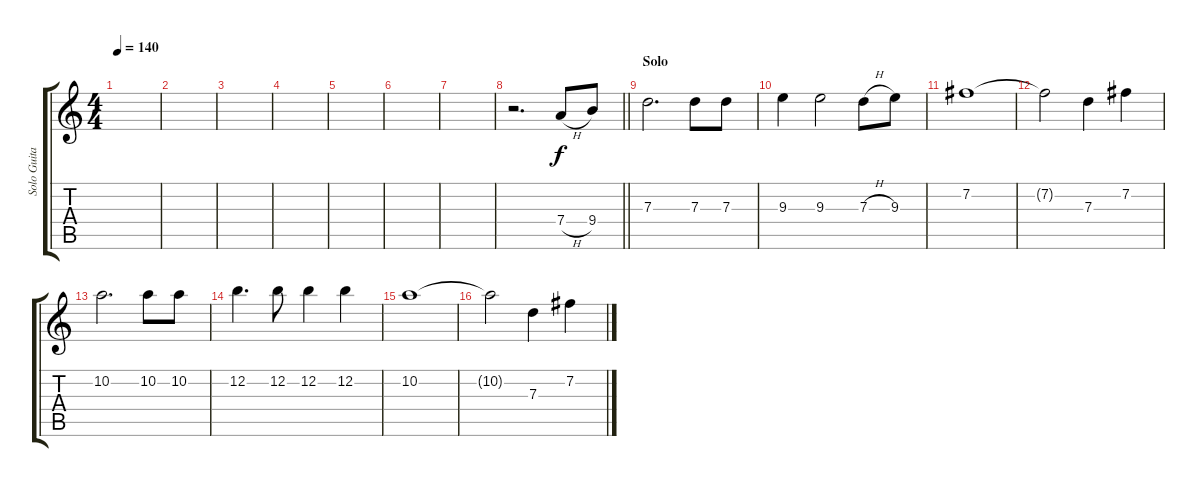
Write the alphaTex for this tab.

\track ("Solo Guitar" "Solo Guita") {instrument acousticguitarnylon}
\staff {score tabs}
\tuning (E4 B3 G3 D3 A2 E2) {hide}
\ts (4 4)
\tempo 140
\clef g2
\ks c
|
|
|
|
|
|
|
\barLineRight lightlight
r.2{d} 7.4{h}.8 9.4.8 |
\section ("" "Solo")
7.3.2{d} 7.3.8 7.3.8 |
9.3.4 9.3.2 7.3{h}.8 9.3.8 |
7.2.1 |
7.2{t}.2 7.3.4 7.2.4 |
10.2.2{d} 10.2.8 10.2.8 |
12.2.4{d} 12.2.8 12.2.4 12.2.4 |
10.2.1 |
10.2{t}.2 7.3.4 7.2.4
